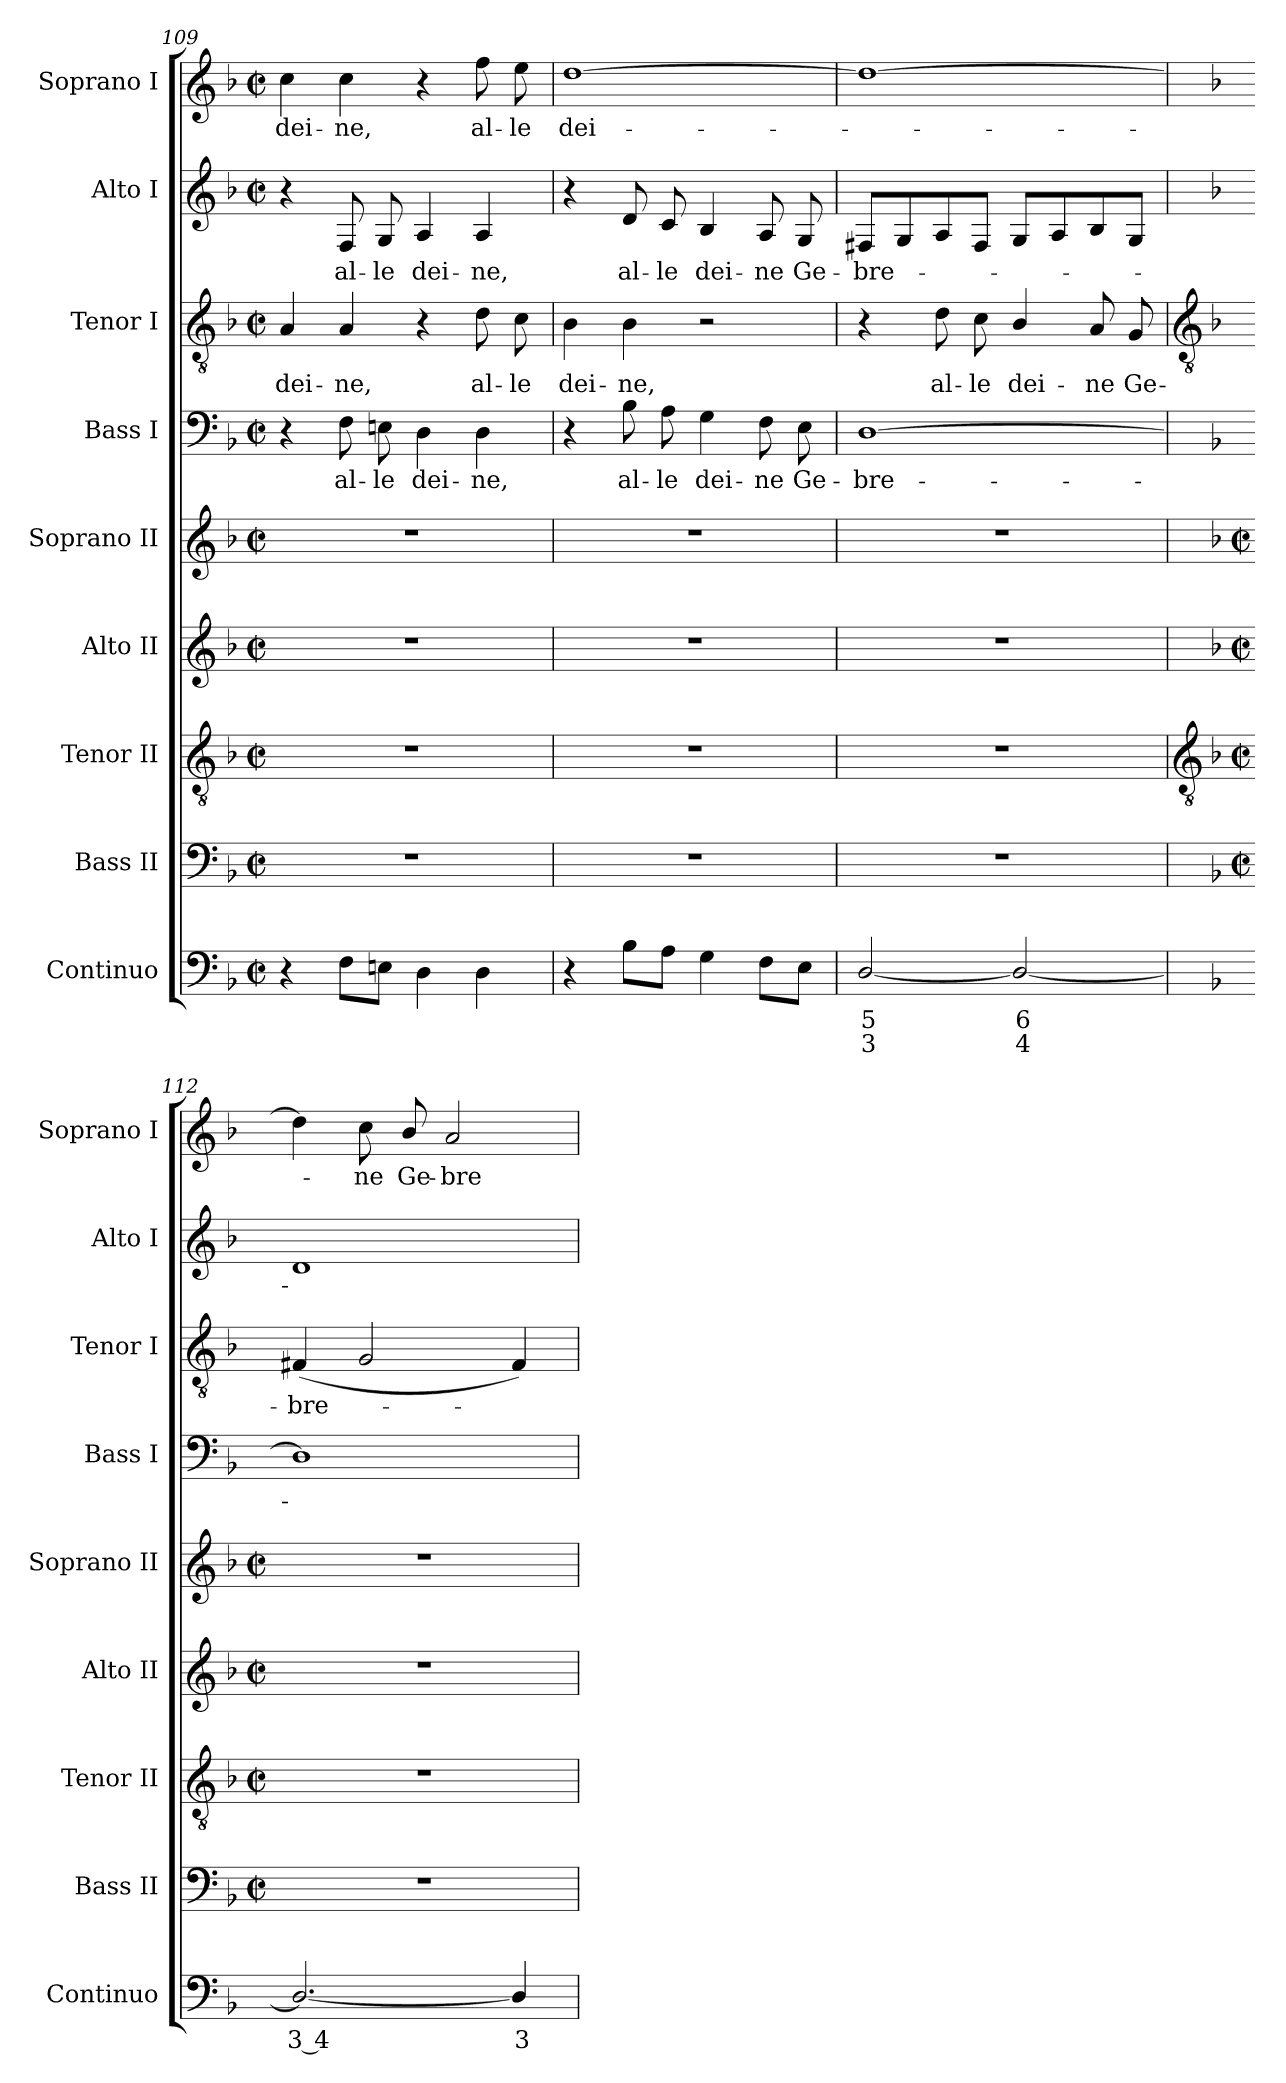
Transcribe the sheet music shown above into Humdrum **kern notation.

**kern	**text	**text	**kern	**kern	**kern	**kern	**kern	**text	**kern	**text	**kern	**text	**kern	**text
*part9	*part9	*part9	*part8	*part7	*part6	*part5	*part4	*part4	*part3	*part3	*part2	*part2	*part1	*part1
*staff9	*staff9	*staff9	*staff8	*staff7	*staff6	*staff5	*staff4	*staff4	*staff3	*staff3	*staff2	*staff2	*staff1	*staff1
*I"Continuo	*	*	*I"Bass II	*I"Tenor II	*I"Alto II	*I"Soprano II	*I"Bass I	*	*I"Tenor I	*	*I"Alto I	*	*I"Soprano I	*
*I'Continuo	*	*	*I'Bass II	*I'Tenor II	*I'Alto II	*I'Soprano II	*I'Bass I	*	*I'Tenor I	*	*I'Alto I	*	*I'Soprano I	*
*clefF4	*	*	*clefF4	*clefGv2	*clefG2	*clefG2	*clefF4	*	*clefGv2	*	*clefG2	*	*clefG2	*
*k[b-]	*	*	*k[b-]	*k[b-]	*k[b-]	*k[b-]	*k[b-]	*	*k[b-]	*	*k[b-]	*	*k[b-]	*
*F:	*	*	*F:	*F:	*F:	*F:	*F:	*	*F:	*	*F:	*	*F:	*
*M2/2	*	*	*M2/2	*M2/2	*M2/2	*M2/2	*M2/2	*	*M2/2	*	*M2/2	*	*M2/2	*
*met(c|)	*	*	*met(c|)	*met(c|)	*met(c|)	*met(c|)	*met(c|)	*	*met(c|)	*	*met(c|)	*	*met(c|)	*
=109	=109	=109	=109	=109	=109	=109	=109	=109	=109	=109	=109	=109	=109	=109
!	!	!	!	!	!	!	!	!	!	!LO:LY:b	!	!	!	!LO:LY:b
4r	.	.	1r	1r	1r	1r	4r	.	4A	dei-	4r	.	4cc	dei-
!	!	!	!	!	!	!	!	!LO:LY:b	!	!LO:LY:b	!	!LO:LY:b	!	!LO:LY:b
8FL	.	.	.	.	.	.	8F	al-	4A	-ne,	8F	al-	4cc	-ne,
!	!	!	!	!	!	!	!	!LO:LY:b	!	!	!	!LO:LY:b	!	!
8EnJ	.	.	.	.	.	.	8En	-le	.	.	8G	-le	.	.
!	!	!	!	!	!	!	!	!LO:LY:b	!	!	!	!LO:LY:b	!	!
4D	.	.	.	.	.	.	4D	dei-	4r	.	4A	dei-	4r	.
!	!	!	!	!	!	!	!	!LO:LY:b	!	!LO:LY:b	!	!LO:LY:b	!	!LO:LY:b
4D	.	.	.	.	.	.	4D	-ne,	8d	al-	4A	-ne,	8ff	al-
!	!	!	!	!	!	!	!	!	!	!LO:LY:b	!	!	!	!LO:LY:b
.	.	.	.	.	.	.	.	.	8c	-le	.	.	8ee	-le
=110	=110	=110	=110	=110	=110	=110	=110	=110	=110	=110	=110	=110	=110	=110
!	!	!	!	!	!	!	!	!	!	!LO:LY:b	!	!	!	!LO:LY:b
4r	.	.	1r	1r	1r	1r	4r	.	4B-	dei-	4r	.	[1dd	dei-
!	!	!	!	!	!	!	!	!LO:LY:b	!	!LO:LY:b	!	!LO:LY:b	!	!
8B-L	.	.	.	.	.	.	8B-	al-	4B-	-ne,	8d	al-	.	.
!	!	!	!	!	!	!	!	!LO:LY:b	!	!	!	!LO:LY:b	!	!
8AJ	.	.	.	.	.	.	8A	-le	.	.	8c	-le	.	.
!	!	!	!	!	!	!	!	!LO:LY:b	!	!	!	!LO:LY:b	!	!
4G	.	.	.	.	.	.	4G	dei-	2r	.	4B-	dei-	.	.
!	!	!	!	!	!	!	!	!LO:LY:b	!	!	!	!LO:LY:b	!	!
8FL	.	.	.	.	.	.	8F	-ne	.	.	8A	-ne	.	.
!	!	!	!	!	!	!	!	!LO:LY:b	!	!	!	!LO:LY:b	!	!
8EJ	.	.	.	.	.	.	8E	Ge-	.	.	8G	Ge-	.	.
=111	=111	=111	=111	=111	=111	=111	=111	=111	=111	=111	=111	=111	=111	=111
!	!LO:LY:b	!LO:LY:b	!	!	!	!	!	!LO:LY:b	!	!	!	!LO:LY:b	!	!
[2D/	5	3	1r	1r	1r	1r	[1D	-bre-	4r	.	8F#XL	-bre-	1dd_	.
.	.	.	.	.	.	.	.	.	.	.	8G	.	.	.
!	!	!	!	!	!	!	!	!	!	!LO:LY:b	!	!	!	!
.	.	.	.	.	.	.	.	.	8d	al-	8A	.	.	.
!	!	!	!	!	!	!	!	!	!	!LO:LY:b	!	!	!	!
.	.	.	.	.	.	.	.	.	8c	-le	8F#J	.	.	.
!	!LO:LY:b	!LO:LY:b	!	!	!	!	!	!	!	!LO:LY:b	!	!	!	!
2D/_	6	4	.	.	.	.	.	.	4B-/	dei-	8GL	.	.	.
.	.	.	.	.	.	.	.	.	.	.	8A	.	.	.
!	!	!	!	!	!	!	!	!	!	!LO:LY:b	!	!	!	!
.	.	.	.	.	.	.	.	.	8A	-ne	8B-	.	.	.
!	!	!	!	!	!	!	!	!	!	!LO:LY:b	!	!	!	!
.	.	.	.	.	.	.	.	.	8G	Ge-	8GJ	.	.	.
!!LO:LB:g=z
=112	=112	=112	=112	=112	=112	=112	=112	=112	=112	=112	=112	=112	=112	=112
*	*	*	*	*clefGv2	*	*	*	*	*clefGv2	*	*	*	*	*
*	*	*	*k[b-]	*k[b-]	*k[b-]	*k[b-]	*	*	*	*	*	*	*	*
*	*	*	*F:	*F:	*F:	*F:	*	*	*	*	*	*	*	*
*	*	*	*M2/2	*M2/2	*M2/2	*M2/2	*	*	*	*	*	*	*	*
*	*	*	*met(c|)	*met(c|)	*met(c|)	*met(c|)	*	*	*	*	*	*	*	*
!	!LO:LY:b	!	!	!	!	!	!	!	!	!LO:LY:b	!	!	!	!
2.D/_	3 4	.	1r	1r	1r	1r	1D]	.	(<4F#X	-bre-	1d	.	4dd]	.
!	!	!	!	!	!	!	!	!	!	!	!	!	!	!LO:LY:b
.	.	.	.	.	.	.	.	.	2G	.	.	.	8cc	ne
!	!	!	!	!	!	!	!	!	!	!	!	!	!	!LO:LY:b
.	.	.	.	.	.	.	.	.	.	.	.	.	8b-/	Ge-
!	!	!	!	!	!	!	!	!	!	!	!	!	!	!LO:LY:b
.	.	.	.	.	.	.	.	.	.	.	.	.	2a	-bre-
!	!LO:LY:b	!	!	!	!	!	!	!	!	!	!	!	!	!
4D/]	3	.	.	.	.	.	.	.	4F#)	.	.	.	.	.
=	=	=	=	=	=	=	=	=	=	=	=	=	=	=
*-	*-	*-	*-	*-	*-	*-	*-	*-	*-	*-	*-	*-	*-	*-
